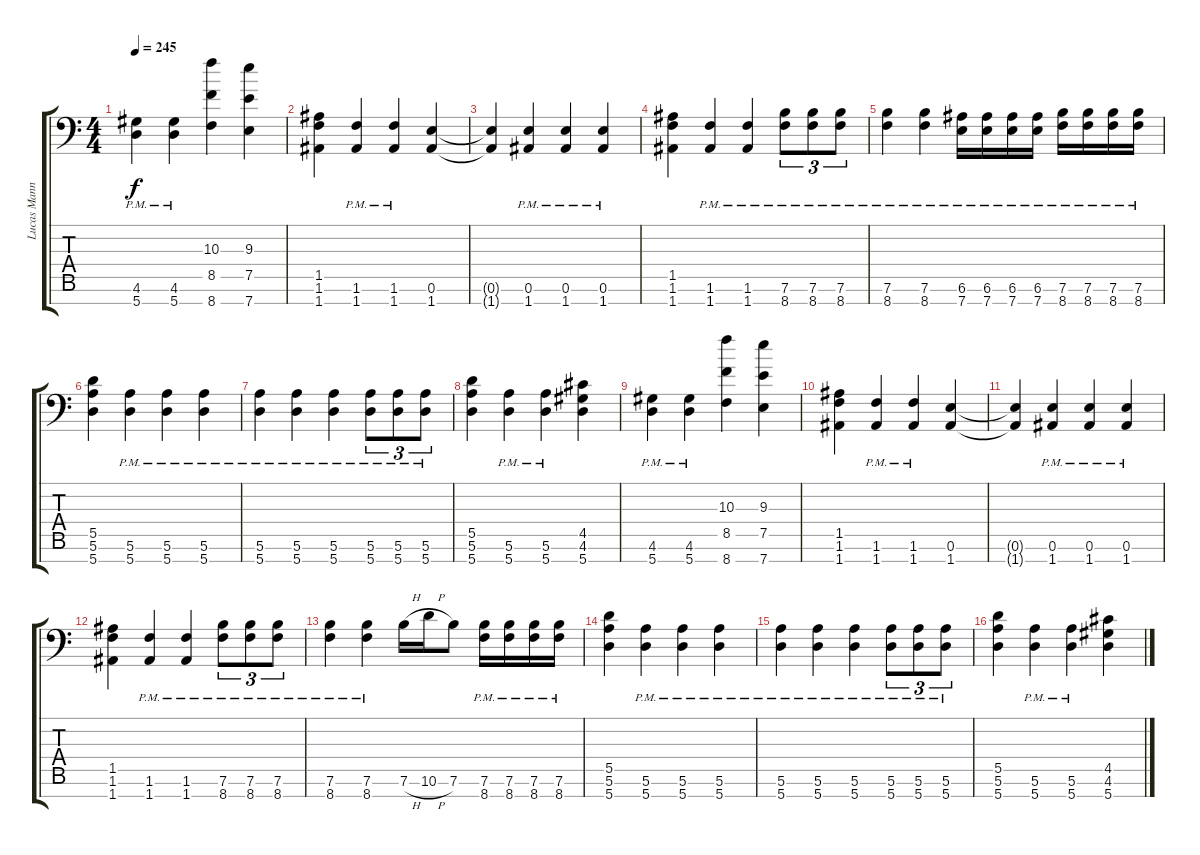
\track ("Lucas Mann" "Lucas Mann") {instrument distortionguitar}
\staff {score tabs}
\tuning (E4 B3 G3 D3 A2 E2 A1) {hide}
\ts (4 4)
\tempo 245
\clef f4
\ks c
(4.6{pm} 5.7{pm}).4{dy f} (4.6{pm} 5.7{pm}).4 (10.3 8.5 8.7).4 (9.3 7.5 7.7).4 |
(1.5 1.6 1.7).4 (1.6{pm} 1.7{pm}).4 (1.6{pm} 1.7{pm}).4 (0.6 1.7).4 |
(0.6{t} 1.7{t}).4 (0.6{pm} 1.7{pm}).4 (0.6{pm} 1.7{pm}).4 (0.6{pm} 1.7{pm}).4 |
(1.5 1.6 1.7).4 (1.6{pm} 1.7{pm}).4 (1.6{pm} 1.7{pm}).4 (7.6{pm} 8.7{pm}).8{tu (3 2)} (7.6{pm} 8.7{pm}).8{tu (3 2)} (7.6{pm} 8.7{pm}).8{tu (3 2)} |
(7.6{pm} 8.7{pm}).4 (7.6{pm} 8.7{pm}).4 (6.6{pm} 7.7{pm}).16 (6.6{pm} 7.7{pm}).16 (6.6{pm} 7.7{pm}).16 (6.6{pm} 7.7{pm}).16 (7.6{pm} 8.7{pm}).16 (7.6{pm} 8.7{pm}).16 (7.6{pm} 8.7{pm}).16 (7.6{pm} 8.7{pm}).16 |
(5.5 5.6 5.7).4 (5.6{pm} 5.7{pm}).4 (5.6{pm} 5.7{pm}).4 (5.6{pm} 5.7{pm}).4 |
(5.6{pm} 5.7{pm}).4 (5.6{pm} 5.7{pm}).4 (5.6{pm} 5.7{pm}).4 (5.6{pm} 5.7{pm}).8{tu (3 2)} (5.6{pm} 5.7{pm}).8{tu (3 2)} (5.6{pm} 5.7{pm}).8{tu (3 2)} |
(5.5 5.6 5.7).4 (5.6{pm} 5.7{pm}).4 (5.6{pm} 5.7{pm}).4 (4.5 4.6 5.7).4 |
(4.6{pm} 5.7{pm}).4 (4.6{pm} 5.7{pm}).4 (10.3 8.5 8.7).4 (9.3 7.5 7.7).4 |
(1.5 1.6 1.7).4 (1.6{pm} 1.7{pm}).4 (1.6{pm} 1.7{pm}).4 (0.6 1.7).4 |
(0.6{t} 1.7{t}).4 (0.6{pm} 1.7{pm}).4 (0.6{pm} 1.7{pm}).4 (0.6{pm} 1.7{pm}).4 |
(1.5 1.6 1.7).4 (1.6{pm} 1.7{pm}).4 (1.6{pm} 1.7{pm}).4 (7.6{pm} 8.7{pm}).8{tu (3 2)} (7.6{pm} 8.7{pm}).8{tu (3 2)} (7.6{pm} 8.7{pm}).8{tu (3 2)} |
(7.6{pm} 8.7{pm}).4 (7.6{pm} 8.7{pm}).4 7.6{h}.16 10.6{h}.16 7.6.8 (7.6{pm} 8.7{pm}).16 (7.6{pm} 8.7{pm}).16 (7.6{pm} 8.7{pm}).16 (7.6{pm} 8.7{pm}).16 |
(5.5 5.6 5.7).4{balance 8} (5.6{pm} 5.7{pm}).4 (5.6{pm} 5.7{pm}).4 (5.6{pm} 5.7{pm}).4 |
(5.6{pm} 5.7{pm}).4 (5.6{pm} 5.7{pm}).4 (5.6{pm} 5.7{pm}).4 (5.6{pm} 5.7{pm}).8{tu (3 2)} (5.6{pm} 5.7{pm}).8{tu (3 2)} (5.6{pm} 5.7{pm}).8{tu (3 2)} |
(5.5 5.6 5.7).4 (5.6{pm} 5.7{pm}).4 (5.6{pm} 5.7{pm}).4 (4.5 4.6 5.7).4
